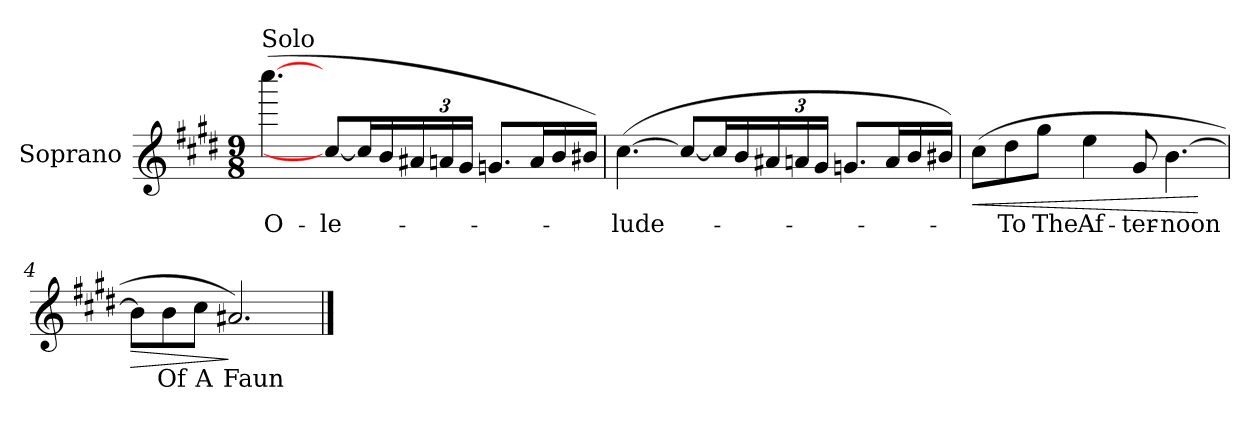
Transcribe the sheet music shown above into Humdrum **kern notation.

**kern	**text	**dynam
*part1	*part1	*part1
*staff1	*staff1	*staff1
*I"Soprano	*	*
*I'S	*	*
*clefG2	*	*
*k[f#c#g#d#]	*	*
*E:	*	*
*M9/8	*	*
*MM60	*	*
=1	=1	=1
!LO:TX:a:t=Solo	!	!
!	!LO:LY:b	!
(>[4.cccc#\	O-	.
!	!LO:LY:b	!
8cc#/L_	le-	.
16cc#/L]	.	.
16b/	.	.
*Xbrackettup	*	*
24a#X/	.	.
24an/	.	.
24g#/JJ	.	.
8.gn/L	.	.
16a/L	.	.
16b/	.	.
16b#X/JJ)	.	.
=2	=2	=2
!	!LO:LY:b	!
(>[4.cc#\	-lude-	.
8cc#/L_	.	.
16cc#/L]	.	.
16b/	.	.
24a#X/	.	.
24an/	.	.
24g#/JJ	.	.
8.gn/L	.	.
16a/L	.	.
16b/	.	.
16b#X/JJ)	.	.
=3	=3	=3
!	!	!LO:HP:b
(>8cc#\L	.	<
!	!LO:LY:b	!
8dd#\	-To	.
!	!LO:LY:b	!
8gg#\J	The	.
!	!LO:LY:b	!
4ee\	Af-	.
!	!LO:LY:b	!
8g#/	-ter-	.
!	!LO:LY:b	!
[4.b\	-noon	.
.	.	[
=4	=4	=4
!	!	!LO:HP:b
8b\L]	.	>
!	!LO:LY:b	!
8b\	Of	.
!	!LO:LY:b	!
8cc#\J	A	.
!	!LO:LY:b	!
2.a#X/)	Faun	]
==	==	==
*-	*-	*-
